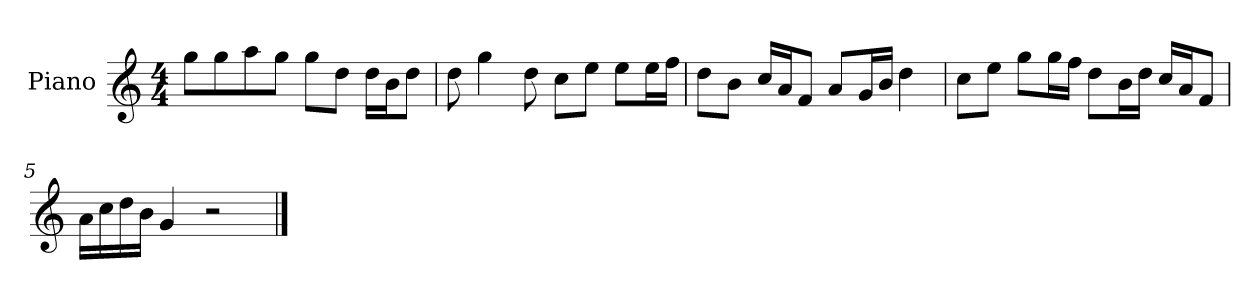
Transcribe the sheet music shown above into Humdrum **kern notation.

**kern
*part1
*staff1
*I"Piano
*I'P-no
*clefG2
*k[]
*M4/4
*MM90
=1
8gg\L
8gg\
8aa\
8gg\J
8gg\L
8dd\J
16dd\LL
16b\J
8dd\J
=2
8dd\
4gg\
8dd\
8cc\L
8ee\J
8ee\L
16ee\L
16ff\JJ
=3
8dd\L
8b\J
16cc/LL
16a/J
8f/J
8a/L
16g/L
16b/JJ
4dd\
=4
8cc\L
8ee\J
8gg\L
16gg\L
16ff\JJ
8dd\L
16b\L
16dd\JJ
16cc/LL
16a/J
8f/J
!!LO:LB:g=z
=5
16a\LL
16cc\
16dd\
16b\JJ
4g/
2r
==
*-
